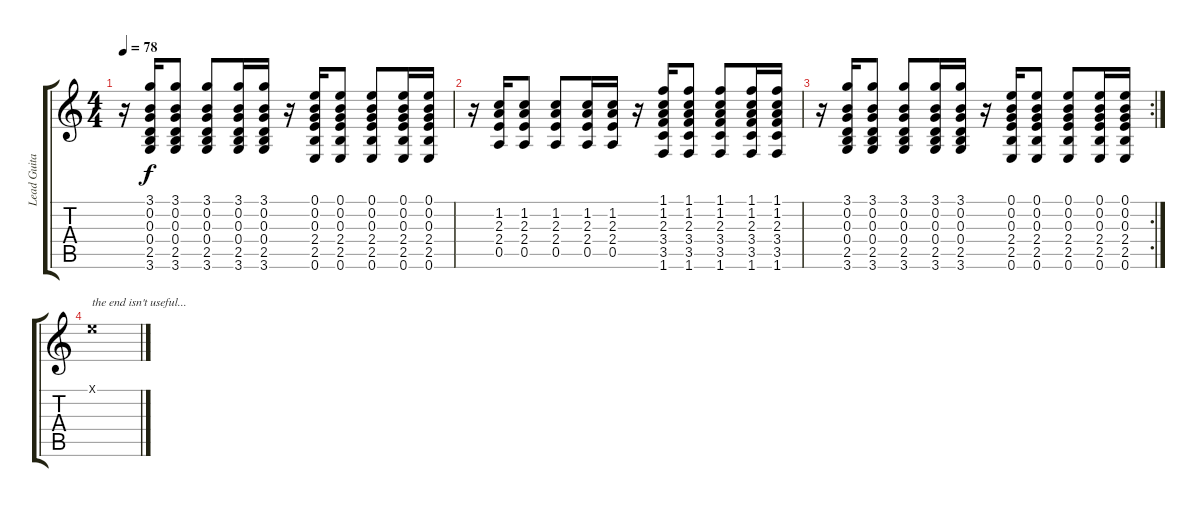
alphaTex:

\track ("Lead Guitar" "Lead Guita") {instrument acousticguitarsteel}
\staff {score tabs}
\tuning (E4 B3 G3 D3 A2 E2) {hide}
\ts (4 4)
\tempo 78
\clef g2
\ks c
r.16{dy f} (3.1 0.2 0.3 0.4 2.5 3.6).16 (3.1 0.2 0.3 0.4 2.5 3.6).8 (3.1 0.2 0.3 0.4 2.5 3.6).8 (3.1 0.2 0.3 0.4 2.5 3.6).16 (3.1 0.2 0.3 0.4 2.5 3.6).16 r.16 (0.1 0.2 0.3 2.4 2.5 0.6).16 (0.1 0.2 0.3 2.4 2.5 0.6).8 (0.1 0.2 0.3 2.4 2.5 0.6).8 (0.1 0.2 0.3 2.4 2.5 0.6).16 (0.1 0.2 0.3 2.4 2.5 0.6).16 |
r.16 (1.2 2.3 2.4 0.5).16 (1.2 2.3 2.4 0.5).8 (1.2 2.3 2.4 0.5).8 (1.2 2.3 2.4 0.5).16 (1.2 2.3 2.4 0.5).16 r.16 (1.1 1.2 2.3 3.4 3.5 1.6).16 (1.1 1.2 2.3 3.4 3.5 1.6).8 (1.1 1.2 2.3 3.4 3.5 1.6).8 (1.1 1.2 2.3 3.4 3.5 1.6).16 (1.1 1.2 2.3 3.4 3.5 1.6).16 |
\rc 2
r.16 (3.1 0.2 0.3 0.4 2.5 3.6).16 (3.1 0.2 0.3 0.4 2.5 3.6).8 (3.1 0.2 0.3 0.4 2.5 3.6).8 (3.1 0.2 0.3 0.4 2.5 3.6).16 (3.1 0.2 0.3 0.4 2.5 3.6).16 r.16 (0.1 0.2 0.3 2.4 2.5 0.6).16 (0.1 0.2 0.3 2.4 2.5 0.6).8 (0.1 0.2 0.3 2.4 2.5 0.6).8 (0.1 0.2 0.3 2.4 2.5 0.6).16 (0.1 0.2 0.3 2.4 2.5 0.6).16 |
0.1{x}.1{txt "the end isn't useful..."}
